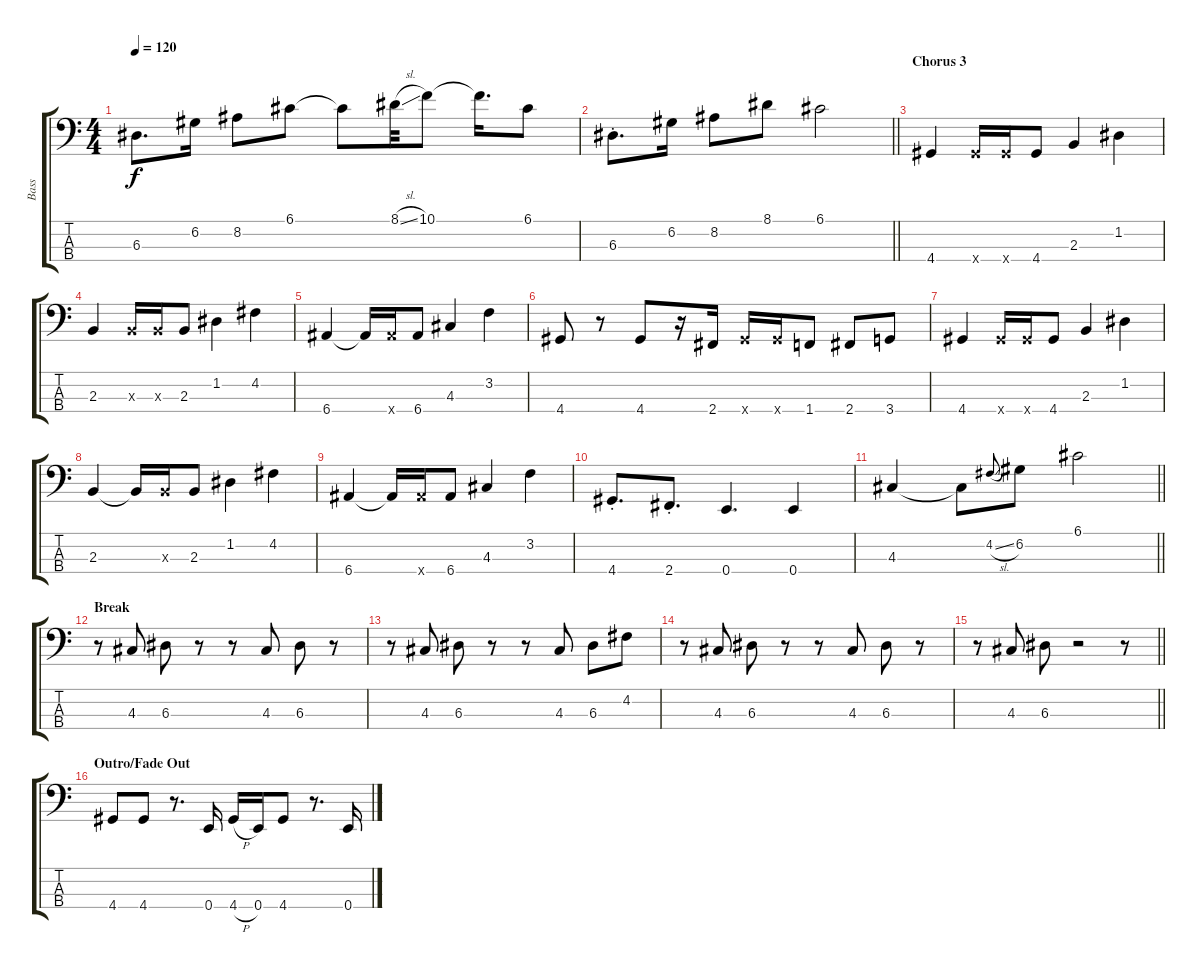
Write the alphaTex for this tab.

\track ("Bass" "Bass") {instrument electricbassfinger}
\staff {score tabs}
\tuning (G2 D2 A1 E1) {hide}
\ts (4 4)
\tempo 120
\clef f4
\ks c
6.3.8{d dy f} 6.2.16 8.2.8 6.1.8 6.1{t}.8 8.1{sl}.32 10.1.8 10.1{t}.16{d} 6.1.8 |
\barLineRight lightlight
6.3{st}.8{d} 6.2.16 8.2.8 8.1.8 6.1.2 |
\section ("" "Chorus 3")
4.4.4 4.4{x}.16 4.4{x}.16 4.4.8 2.3.4 1.2.4 |
2.3.4 2.3{x}.16 2.3{x}.16 2.3.8 1.2.4 4.2.4 |
6.4.4 6.4{t}.16 6.4{x}.16 6.4.8 4.3.4 3.2.4 |
4.4.8 r.8 4.4.8 r.16 2.4.16 4.4{x}.16 4.4{x}.16 1.4.8 2.4.8 3.4.8 |
4.4.4 4.4{x}.16 4.4{x}.16 4.4.8 2.3.4 1.2.4 |
2.3.4 2.3{t}.16 2.3{x}.16 2.3.8 1.2.4 4.2.4 |
6.4.4 6.4{t}.16 6.4{x}.16 6.4.8 4.3.4 3.2.4 |
4.4{st}.8{d} 2.4{st}.8{d} 0.4.4{d} 0.4.4 |
\barLineRight lightlight
4.3.4 4.3{t}.8 4.2{sl}.8{gr onbeat} 6.2.8 6.1.2 |
\section ("" "Break")
r.8 4.3.8 6.3.8 r.8 r.8 4.3.8 6.3.8 r.8 |
r.8 4.3.8 6.3.8 r.8 r.8 4.3.8 6.3.8 4.2.8 |
r.8 4.3.8 6.3.8 r.8 r.8 4.3.8 6.3.8 r.8 |
\barLineRight lightlight
r.8 4.3.8 6.3.8 r.2 r.8 |
\section ("" "Outro/Fade Out")
4.4.8 4.4.8 r.8{d} 0.4.16 4.4{h}.16 0.4.16 4.4.8 r.8{d} 0.4.16
